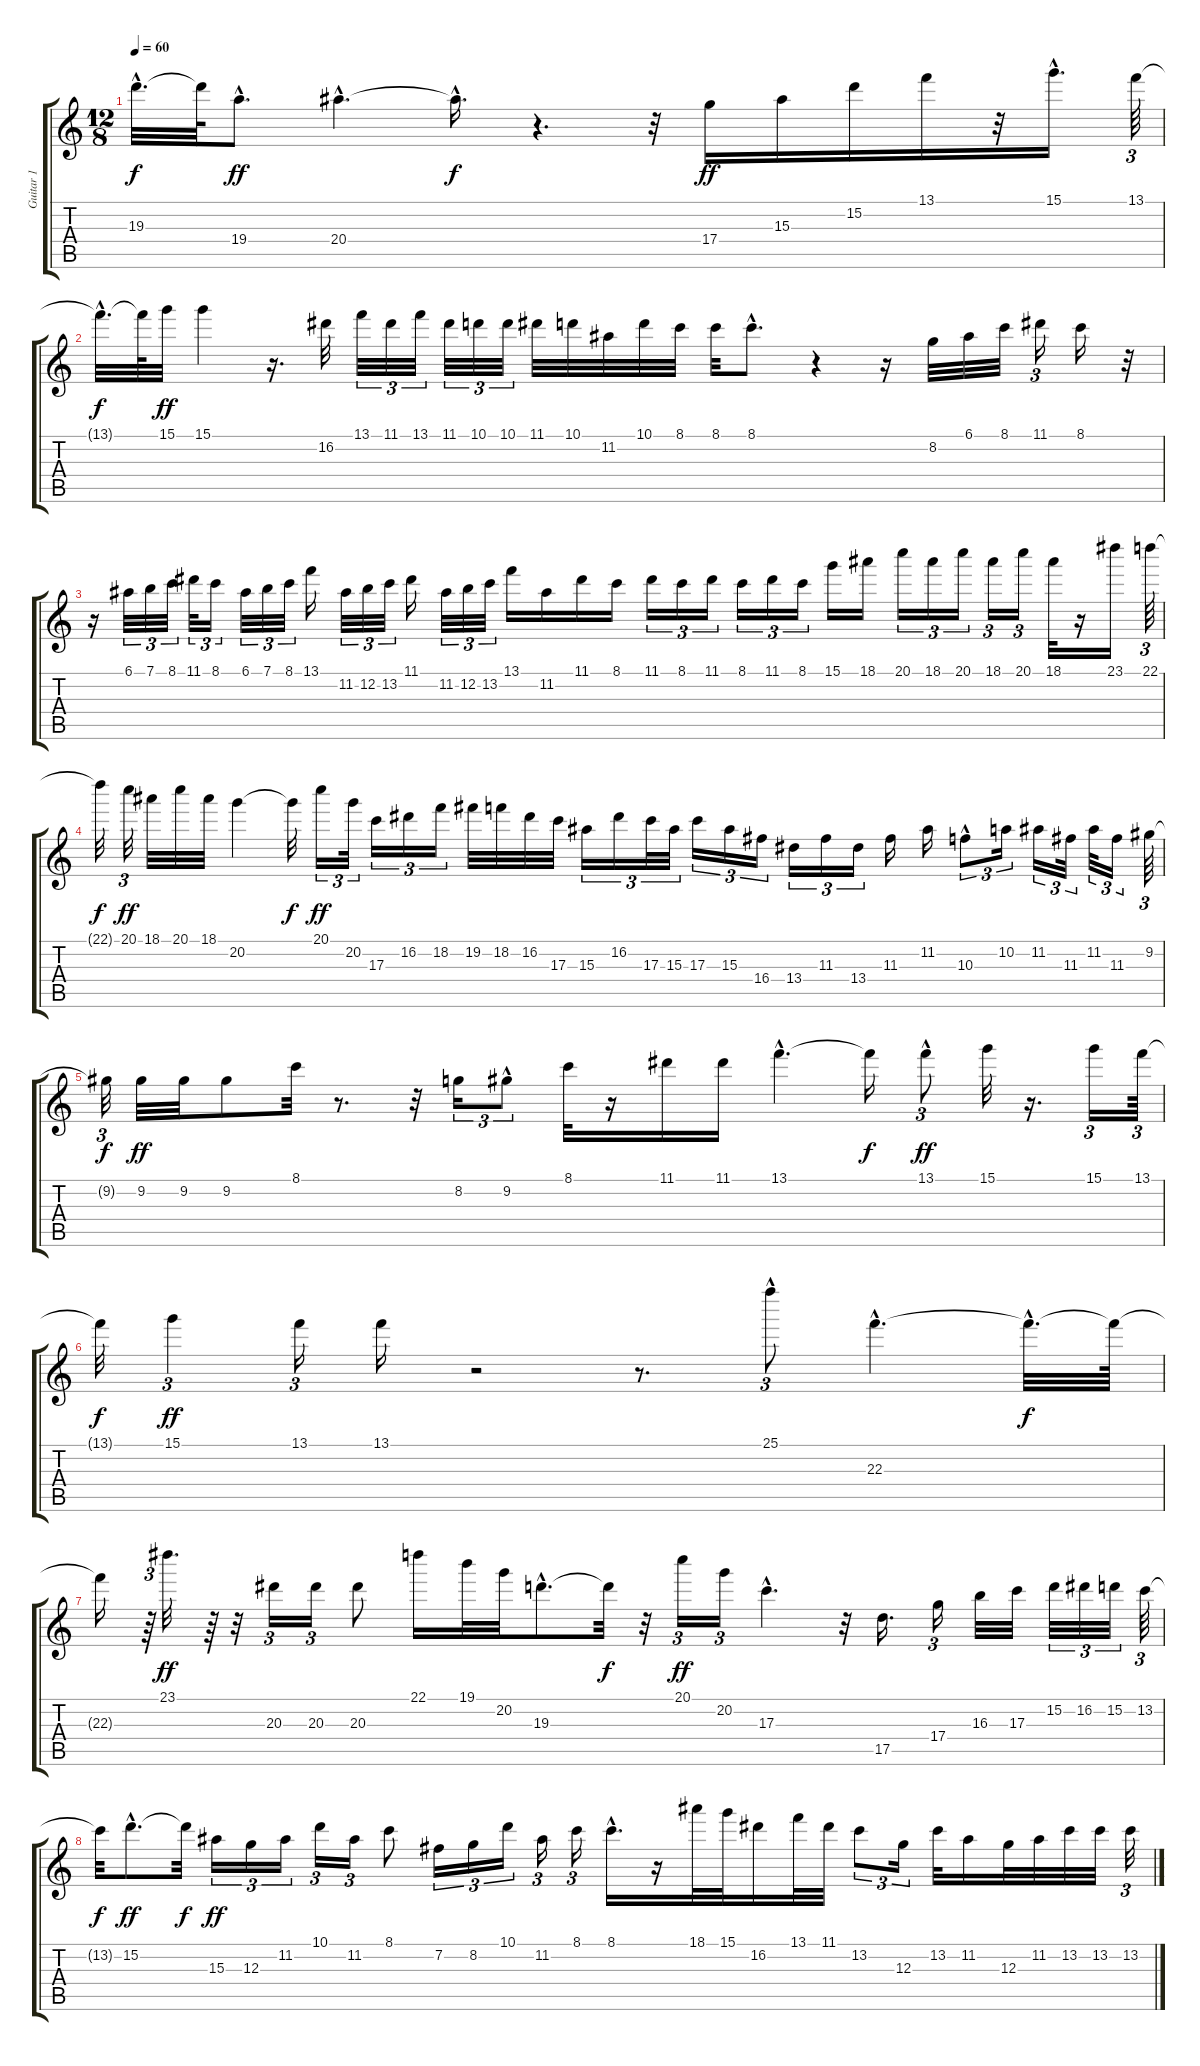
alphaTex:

\track ("Guitar 1" "Guitar 1") {instrument distortionguitar}
\staff {score tabs}
\tuning (E4 B3 G3 D3 A2 E2) {hide}
\ts (12 8)
\tempo 60
\clef g2
\ks c
19.3{hac t}.32{d dy f} 19.3{t}.64 19.4{hac}.8{d dy ff} 20.4{hac}.4{d} 20.4{hac t}.16{d dy f} r.4{d} r.32 17.4.16{dy ff} 15.3.16 15.2.16 13.1.16 r.32 15.1{hac}.16{d} 13.1.64{tu (3 2)} |
13.1{hac t}.32{d dy f} 13.1{t}.64 15.1.32{dy ff} 15.1.4 r.16{d} 16.2.32 13.1.32{tu (3 2)} 11.1.32{tu (3 2)} 13.1.32{tu (3 2)} 11.1.32{tu (3 2)} 10.1.32{tu (3 2)} 10.1.32{tu (3 2)} 11.1.32 10.1.32 11.2.32 10.1.32 8.1.32 8.1.32 8.1{hac}.8{d} r.4 r.16 8.2.32 6.1.32 8.1.32 11.1.16{tu (3 2)} 8.1.16 r.32 |
r.16 6.1.32{tu (3 2)} 7.1.32{tu (3 2)} 8.1.32{tu (3 2)} 11.1.32{tu (3 2)} 8.1.16{tu (3 2)} 6.1.32{tu (3 2)} 7.1.32{tu (3 2)} 8.1.32{tu (3 2)} 13.1.16 11.2.32{tu (3 2)} 12.2.32{tu (3 2)} 13.2.32{tu (3 2)} 11.1.16 11.2.32{tu (3 2)} 12.2.32{tu (3 2)} 13.2.32{tu (3 2)} 13.1.16 11.2.16 11.1.16 8.1.16 11.1.16{tu (3 2)} 8.1.16{tu (3 2)} 11.1.16{tu (3 2)} 8.1.16{tu (3 2)} 11.1.16{tu (3 2)} 8.1.16{tu (3 2)} 15.1.16 18.1.16 20.1.16{tu (3 2)} 18.1.16{tu (3 2)} 20.1.16{tu (3 2)} 18.1.16{tu (3 2)} 20.1.16{tu (3 2)} 18.1.32 r.16 23.1.16 22.1.64{tu (3 2)} |
22.1{t}.32{dy f} 20.1.32{tu (3 2) dy ff} 18.1.32 20.1.32 18.1.32 20.2.4 20.2{t}.32{dy f} 20.1.16{tu (3 2) dy ff} 20.2.32{tu (3 2)} 17.3.16{tu (3 2)} 16.2.16{tu (3 2)} 18.2.16{tu (3 2)} 19.2.32 18.2.32 16.2.32 17.3.32 15.3.16{tu (3 2)} 16.2.16{tu (3 2)} 17.3.32{tu (3 2)} 15.3.32{tu (3 2)} 17.3.16{tu (3 2)} 15.3.16{tu (3 2)} 16.4.16{tu (3 2)} 13.4.16{tu (3 2)} 11.3.16{tu (3 2)} 13.4.16{tu (3 2)} 11.3.16 11.2.16 10.3{hac}.8{tu (3 2)} 10.2.16{tu (3 2)} 11.2.16{tu (3 2)} 11.3.32{tu (3 2)} 11.2.32{tu (3 2)} 11.3.16{tu (3 2)} 9.2.64{tu (3 2)} |
9.2{t}.32{tu (3 2) dy f} 9.2.32{dy ff} 9.2.32 9.2.8 8.1.32 r.8{d} r.32 8.2.16{tu (3 2)} 9.2{hac}.8{tu (3 2)} 8.1.32 r.16 11.1.16 11.1.16 13.1{hac}.4{d} 13.1{t}.16{dy f} 13.1{hac}.8{tu (3 2) dy ff} 15.1.32 r.16{d} 15.1.16{tu (3 2)} 13.1.64{tu (3 2)} |
13.1{t}.32{dy f} 15.1.4{tu (3 2) dy ff} 13.1.16{tu (3 2)} 13.1.16 r.2 r.8{d} 25.1{hac}.8{tu (3 2)} 22.3{hac}.4{d} 22.3{hac t}.32{d dy f} 22.3{t}.64 |
22.3{t}.16 r.64{tu (3 2)} 23.1.32{d dy ff} r.64 r.32 20.3.16{tu (3 2)} 20.3.16{tu (3 2)} 20.3.8 22.1.16 19.1.32 20.2.32 19.3{hac}.8{d} 19.3{t}.32{dy f} r.32 20.1.16{tu (3 2) dy ff} 20.2.16{tu (3 2)} 17.3{hac}.4{d} r.32 17.5.16{d} 17.4.16{tu (3 2)} 16.3.32 17.3.32 15.2.32{tu (3 2)} 16.2.32{tu (3 2)} 15.2.32{tu (3 2)} 13.2.64{tu (3 2)} |
13.2{t}.32{dy f} 15.2{hac}.8{d dy ff} 15.2{t}.32{dy f} 15.3.16{tu (3 2) dy ff} 12.3.16{tu (3 2)} 11.2.16{tu (3 2)} 10.1.16{tu (3 2)} 11.2.16{tu (3 2)} 8.1.8 7.2.16{tu (3 2)} 8.2.16{tu (3 2)} 10.1.16{tu (3 2)} 11.2.16{tu (3 2)} 8.1.16{tu (3 2)} 8.1{hac}.16{d} r.16 18.1.32 15.1.32 16.2.16 13.1.32 11.1.32 13.2.8{tu (3 2)} 12.3.16{tu (3 2)} 13.2.32 11.2.16 12.3.32 11.2.32 13.2.32 13.2.32 13.2.32{tu (3 2)}
